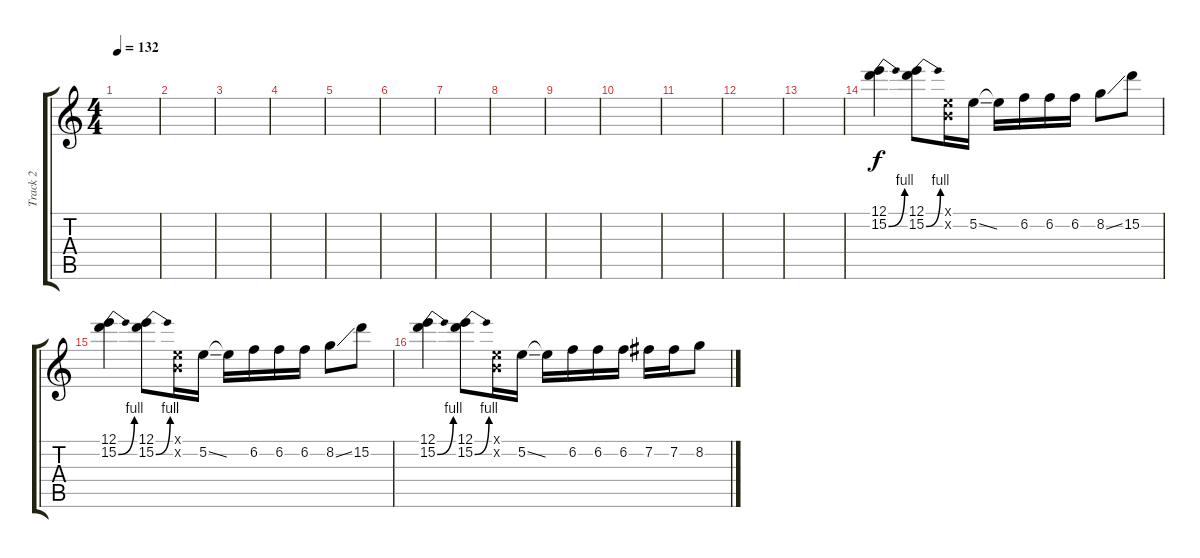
\track ("Track 2" "Track 2") {instrument distortionguitar}
\staff {score tabs}
\tuning (E4 B3 G3 D3 A2 E2) {hide}
\ts (4 4)
\tempo 132
\clef g2
\ks c
|
|
|
|
|
|
|
|
|
|
|
|
|
(12.1 15.2{be (bend 0 0 60 4)}).4 (12.1 15.2{be (bend 0 0 60 4)}).8 (0.1{x} 0.2{x}).16 5.2{ss}.16 5.2{t}.16 6.2.16 6.2.16 6.2.16 8.2{ss}.8 15.2.8 |
(12.1 15.2{be (bend 0 0 60 4)}).4 (12.1 15.2{be (bend 0 0 60 4)}).8 (0.1{x} 0.2{x}).16 5.2{ss}.16 5.2{t}.16 6.2.16 6.2.16 6.2.16 8.2{ss}.8 15.2.8 |
(12.1 15.2{be (bend 0 0 60 4)}).4 (12.1 15.2{be (bend 0 0 60 4)}).8 (0.1{x} 0.2{x}).16 5.2{ss}.16 5.2{t}.16 6.2.16 6.2.16 6.2.16 7.2.16 7.2.16 8.2{ss}.8
